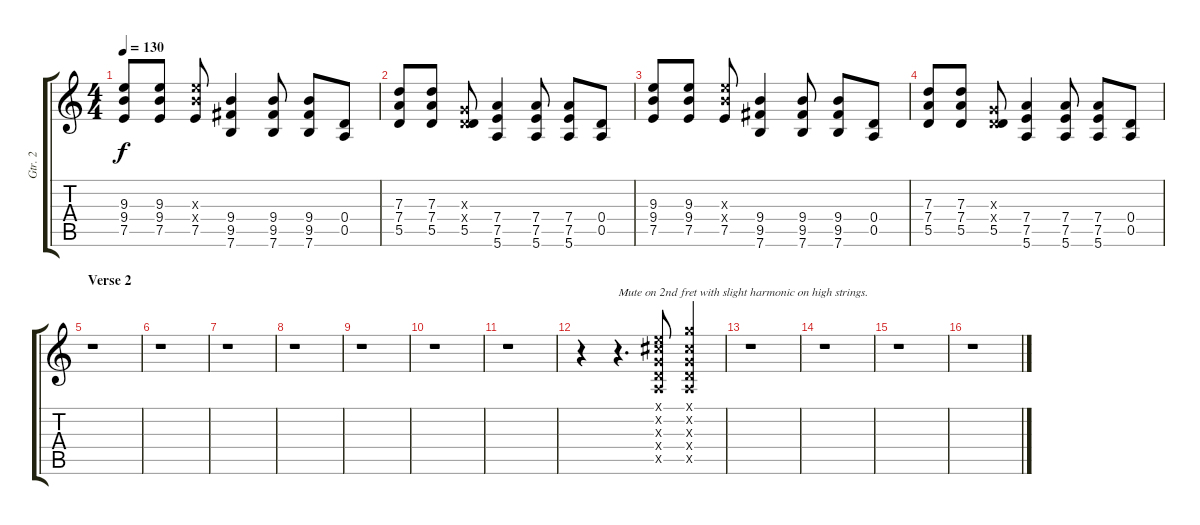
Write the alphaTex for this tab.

\track ("Gtr. 2" "Gtr. 2") {instrument distortionguitar}
\staff {score tabs}
\tuning (E4 B3 G3 D3 A2 E2) {hide}
\ts (4 4)
\tempo 130
\clef g2
\ks c
(9.3 9.4 7.5).8{dy f} (9.3 9.4 7.5).8 (9.3{x} 9.4{x} 7.5).8 (9.4 9.5 7.6).4 (9.4 9.5 7.6).8 (9.4 9.5 7.6).8 (0.4 0.5).8 |
(7.3 7.4 5.5).8 (7.3 7.4 5.5).8 (0.3{x} 0.4{x} 5.5).8 (7.4 7.5 5.6).4 (7.4 7.5 5.6).8 (7.4 7.5 5.6).8 (0.4 0.5).8 |
(9.3 9.4 7.5).8 (9.3 9.4 7.5).8 (9.3{x} 9.4{x} 7.5).8 (9.4 9.5 7.6).4 (9.4 9.5 7.6).8 (9.4 9.5 7.6).8 (0.4 0.5).8 |
(7.3 7.4 5.5).8 (7.3 7.4 5.5).8 (0.3{x} 0.4{x} 5.5).8 (7.4 7.5 5.6).4 (7.4 7.5 5.6).8 (7.4 7.5 5.6).8 (0.4 0.5).8 |
\section ("" "Verse 2")
r.1{volume 12 balance 16} |
r.1 |
r.1 |
r.1 |
r.1 |
r.1 |
r.1 |
r.4 r.4{d txt "Mute on 2nd fret with slight harmonic on high stri"} (0.1{x} 2.2{x} 0.3{x} 0.4{x} 0.5{x}).8 (3.1{x} 2.2{x} 0.3{x} 0.4{x} 0.5{x}).4 |
r.1{txt "                                 ngs."} |
r.1 |
r.1 |
r.1
